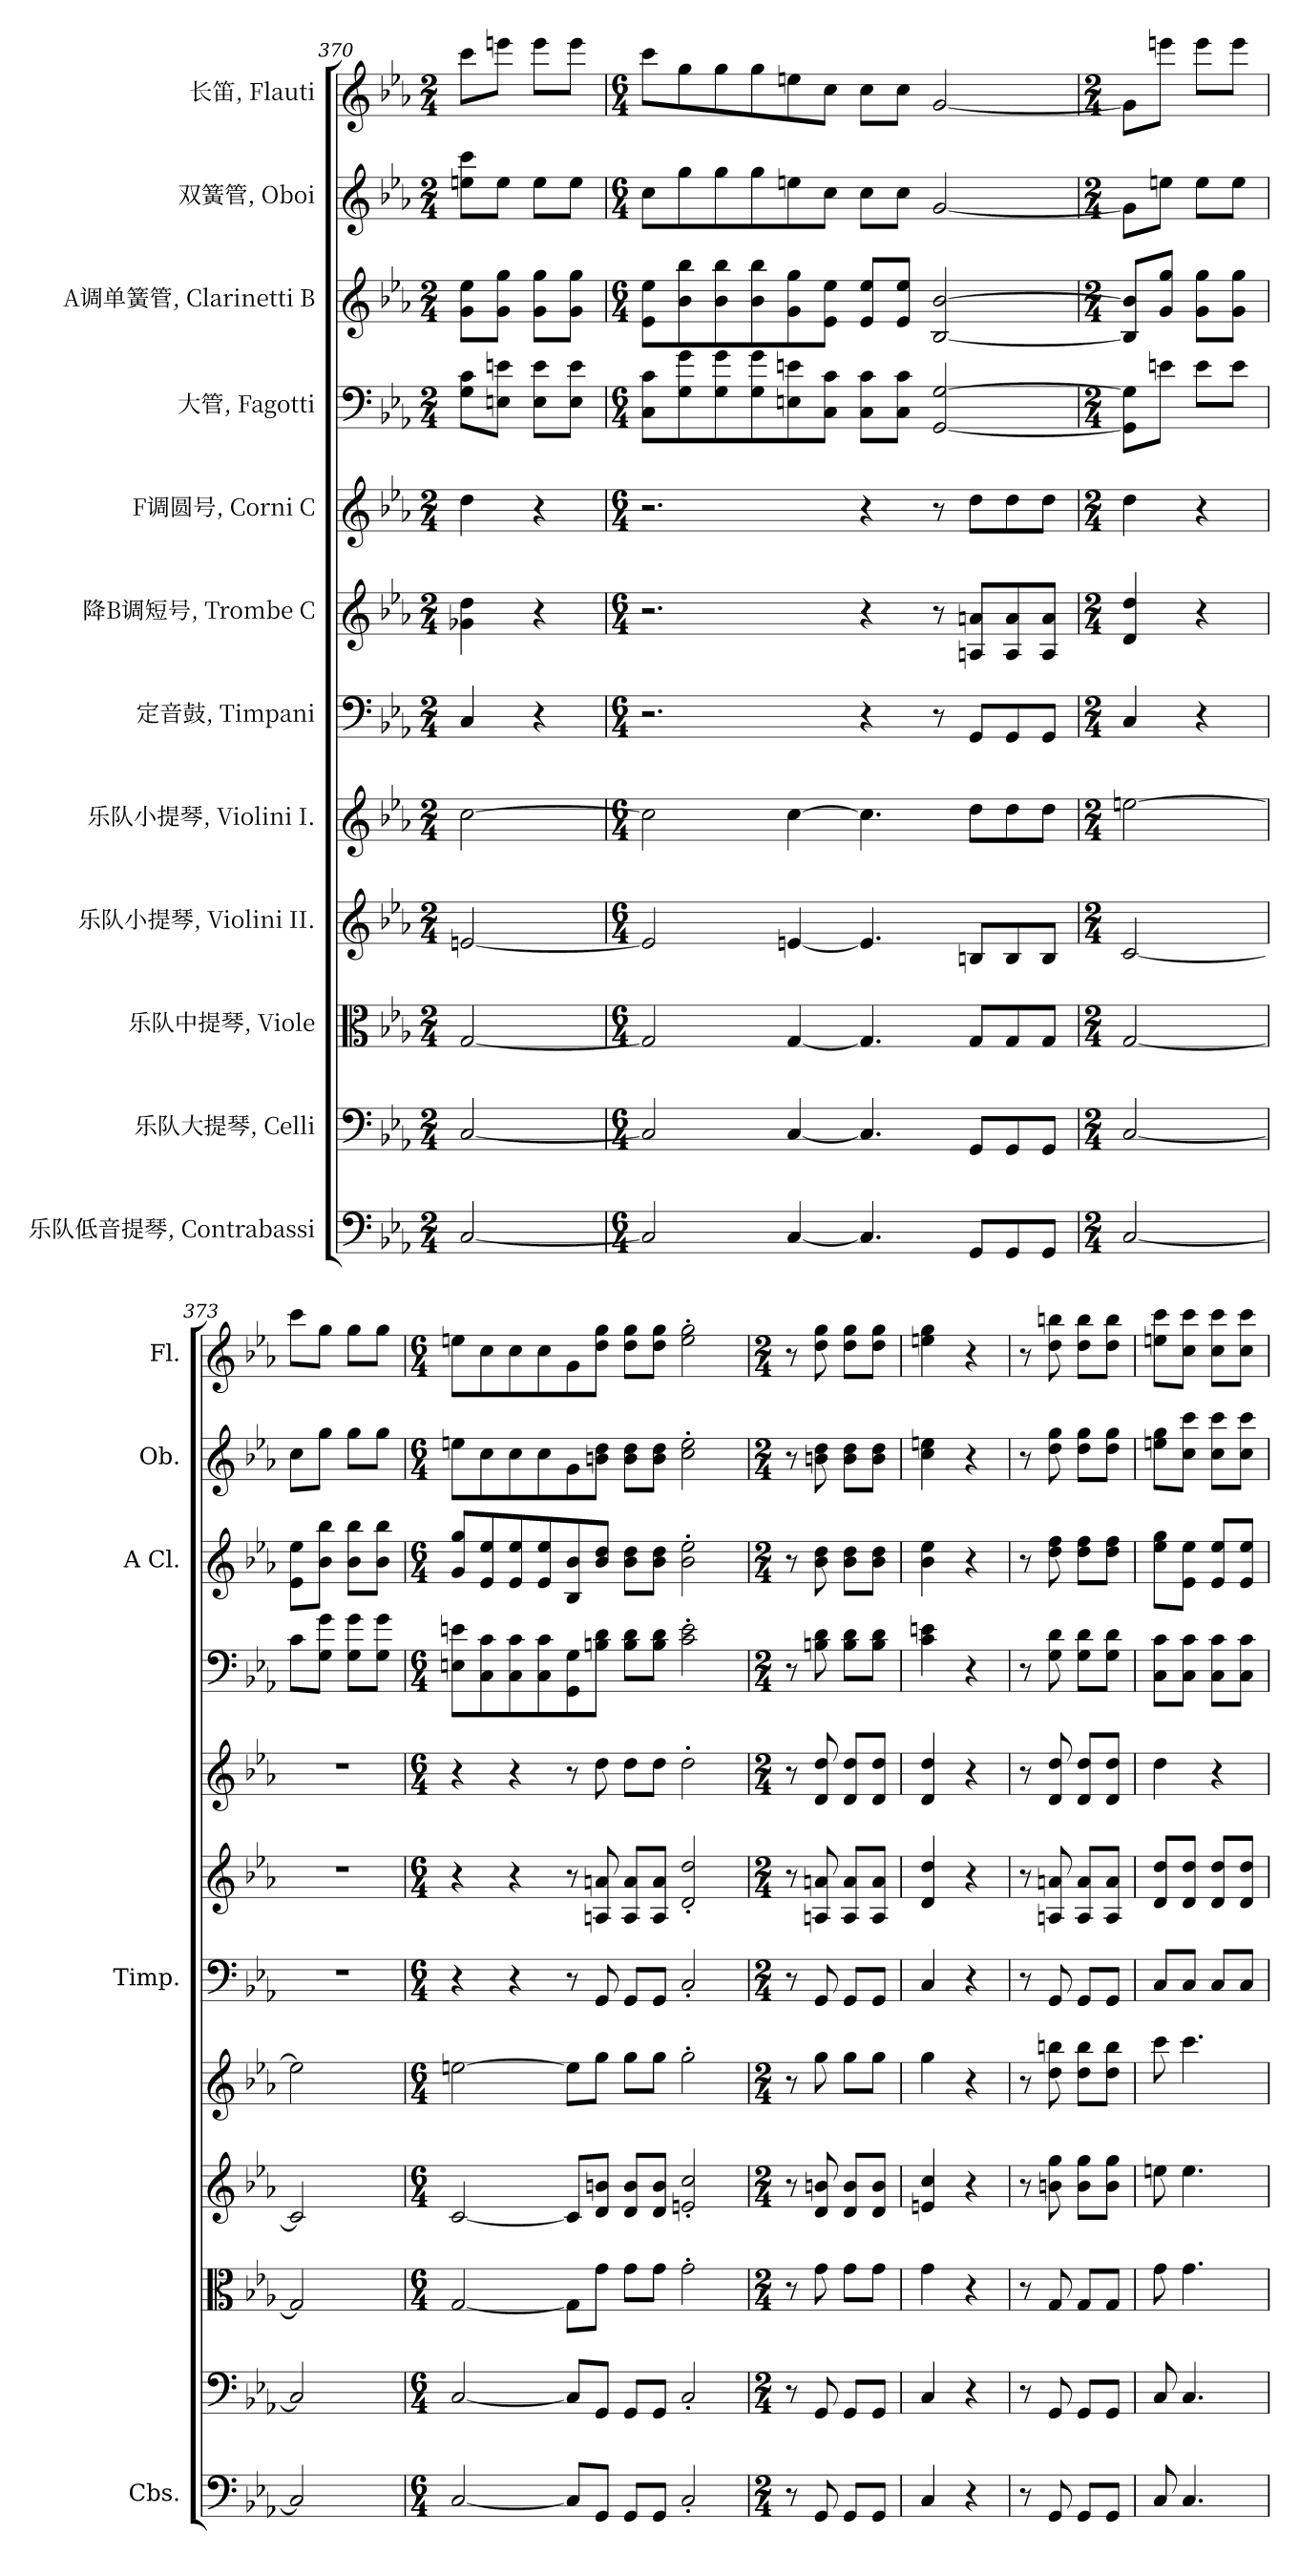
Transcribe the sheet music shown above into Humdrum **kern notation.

**kern	**kern	**kern	**kern	**kern	**kern	**kern	**kern	**kern	**kern	**kern	**kern
*part12	*part11	*part10	*part9	*part8	*part7	*part6	*part5	*part4	*part3	*part2	*part1
*staff12	*staff11	*staff10	*staff9	*staff8	*staff7	*staff6	*staff5	*staff4	*staff3	*staff2	*staff1
*I"乐队低音提琴, Contrabassi	*I"乐队大提琴, Celli	*I"乐队中提琴, Viole	*I"乐队小提琴, Violini II.	*I"乐队小提琴, Violini I.	*I"定音鼓, Timpani	*I"降B调短号, Trombe C	*I"F调圆号, Corni C	*I"大管, Fagotti	*I"A调单簧管, Clarinetti B	*I"双簧管, Oboi	*I"长笛, Flauti
*I'Cbs.	*	*	*	*	*I'Timp.	*	*	*	*I'A Cl.	*I'Ob.	*I'Fl.
*clefF4	*clefF4	*clefC3	*clefG2	*clefG2	*clefF4	*clefG2	*clefG2	*clefF4	*clefG2	*clefG2	*clefG2
*ITrd7c12	*	*	*	*	*	*ITrd1c2	*ITrd4c7	*	*ITrd2c3	*	*
*k[b-e-a-]	*k[b-e-a-]	*k[b-e-a-]	*k[b-e-a-]	*k[b-e-a-]	*k[b-e-a-]	*k[b-e-a-d-g-]	*k[b-e-a-d-]	*k[b-e-a-]	*k[]	*k[b-e-a-]	*k[b-e-a-]
*M2/4	*M2/4	*M2/4	*M2/4	*M2/4	*M2/4	*M2/4	*M2/4	*M2/4	*M2/4	*M2/4	*M2/4
=370	=370	=370	=370	=370	=370	=370	=370	=370	=370	=370	=370
[2CC/	[2C/	[2G/	[2en/	[2cc\	4C/	4f-X\ 4cc\	4g\	8G\ 8c\L	8e\ 8cc\L	8een\ 8ccc\L	8ccc\L
.	.	.	.	.	.	.	.	8En\ 8en\J	8e\ 8ee\J	8ee\J	8eeen\J
.	.	.	.	.	4r	4r	4r	8E\ 8e\L	8e\ 8ee\L	8ee\L	8eee\L
.	.	.	.	.	.	.	.	8E\ 8e\J	8e\ 8ee\J	8ee\J	8eee\J
!!LO:PB:g=z
=371	=371	=371	=371	=371	=371	=371	=371	=371	=371	=371	=371
*M6/4	*M6/4	*M6/4	*M6/4	*M6/4	*M6/4	*M6/4	*M6/4	*M6/4	*M6/4	*M6/4	*M6/4
2CC/]	2C/]	2G/]	2e/]	2cc\]	2.r	2.r	2.r	8C\ 8c\L	8c\ 8cc\L	8cc\L	8ccc\L
.	.	.	.	.	.	.	.	8G\ 8g\	8g\ 8gg\	8gg\	8gg\
.	.	.	.	.	.	.	.	8G\ 8g\	8g\ 8gg\	8gg\	8gg\
.	.	.	.	.	.	.	.	8G\ 8g\	8g\ 8gg\	8gg\	8gg\
[4CC/	[4C/	[4G/	[4en/	[4cc\	.	.	.	8En\ 8en\	8e\ 8ee\	8een\	8een\
.	.	.	.	.	.	.	.	8C\ 8c\J	8c\ 8cc\J	8cc\J	8cc\J
4.CC/]	4.C/]	4.G/]	4.e/]	4.cc\]	4r	4r	4r	8C\ 8c\L	8c/ 8cc/L	8cc\L	8cc\L
.	.	.	.	.	.	.	.	8C\ 8c\J	8c/ 8cc/J	8cc\J	8cc\J
.	.	.	.	.	8r	8r	8r	[2GG/ [2G/	[2G/ [2g/	[2g/	[2g/
8GGG/L	8GG/L	8G/L	8Bn/L	8dd\L	8GG/L	8Gn/ 8gn/L	8g\L	.	.	.	.
8GGG/	8GG/	8G/	8B/	8dd\	8GG/	8G/ 8g/	8g\	.	.	.	.
8GGG/J	8GG/J	8G/J	8B/J	8dd\J	8GG/J	8G/ 8g/J	8g\J	.	.	.	.
=372	=372	=372	=372	=372	=372	=372	=372	=372	=372	=372	=372
*M2/4	*M2/4	*M2/4	*M2/4	*M2/4	*M2/4	*M2/4	*M2/4	*M2/4	*M2/4	*M2/4	*M2/4
[2CC/	[2C/	[2G/	[2c/	[2een\	4C/	4c/ 4cc/	4g\	8GG\] 8G\]L	8G/] 8g/]L	8g\L]	8g\L]
.	.	.	.	.	.	.	.	8en\J	8e/ 8ee/J	8een\J	8eeen\J
.	.	.	.	.	4r	4r	4r	8e\L	8e\ 8ee\L	8ee\L	8eee\L
.	.	.	.	.	.	.	.	8e\J	8e\ 8ee\J	8ee\J	8eee\J
=373	=373	=373	=373	=373	=373	=373	=373	=373	=373	=373	=373
2CC/]	2C/]	2G/]	2c/]	2ee\]	2r	2r	2r	8c\L	8c\ 8cc\L	8cc\L	8ccc\L
.	.	.	.	.	.	.	.	8G\ 8g\J	8g\ 8gg\J	8gg\J	8gg\J
.	.	.	.	.	.	.	.	8G\ 8g\L	8g\ 8gg\L	8gg\L	8gg\L
.	.	.	.	.	.	.	.	8G\ 8g\J	8g\ 8gg\J	8gg\J	8gg\J
!!LO:PB:g=z
=374	=374	=374	=374	=374	=374	=374	=374	=374	=374	=374	=374
*M6/4	*M6/4	*M6/4	*M6/4	*M6/4	*M6/4	*M6/4	*M6/4	*M6/4	*M6/4	*M6/4	*M6/4
[2CC/	[2C/	[2G/	[2c/	[2een\	4r	4r	4r	8En\ 8en\L	8e/ 8ee/L	8een\L	8een\L
.	.	.	.	.	.	.	.	8C\ 8c\	8c/ 8cc/	8cc\	8cc\
.	.	.	.	.	4r	4r	4r	8C\ 8c\	8c/ 8cc/	8cc\	8cc\
.	.	.	.	.	.	.	.	8C\ 8c\	8c/ 8cc/	8cc\	8cc\
8CC/L]	8C/L]	8G\L]	8c/L]	8ee\L]	8r	8r	8r	8GG\ 8G\	8G/ 8g/	8g\	8g\
8GGG/J	8GG/J	8g\J	8d/ 8bn/J	8gg\J	8GG/	8Gn/ 8gn/	8g\	8Bn\ 8d\J	8g/ 8b/J	8bn\ 8dd\J	8dd\ 8gg\J
8GGG/L	8GG/L	8g\L	8d/ 8b/L	8gg\L	8GG/L	8G/ 8g/L	8g\L	8B\ 8d\L	8g\ 8b\L	8b\ 8dd\L	8dd\ 8gg\L
8GGG/J	8GG/J	8g\J	8d/ 8b/J	8gg\J	8GG/J	8G/ 8g/J	8g\J	8B\ 8d\J	8g\ 8b\J	8b\ 8dd\J	8dd\ 8gg\J
2CC'/	2C'/	2g'\	2en/' 2cc/'	2gg'\	2C'/	2c/' 2cc/'	2g'\	2c\' 2e\'	2g\' 2cc\'	2cc\' 2ee\'	2ee\' 2gg\'
=375	=375	=375	=375	=375	=375	=375	=375	=375	=375	=375	=375
*M2/4	*M2/4	*M2/4	*M2/4	*M2/4	*M2/4	*M2/4	*M2/4	*M2/4	*M2/4	*M2/4	*M2/4
8r	8r	8r	8r	8r	8r	8r	8r	8r	8r	8r	8r
8GGG/	8GG/	8g\	8d/ 8bn/	8gg\	8GG/	8Gn/ 8gn/	8G/ 8g/	8Bn\ 8d\	8g\ 8b\	8bn\ 8dd\	8dd\ 8gg\
8GGG/L	8GG/L	8g\L	8d/ 8b/L	8gg\L	8GG/L	8G/ 8g/L	8G/ 8g/L	8B\ 8d\L	8g\ 8b\L	8b\ 8dd\L	8dd\ 8gg\L
8GGG/J	8GG/J	8g\J	8d/ 8b/J	8gg\J	8GG/J	8G/ 8g/J	8G/ 8g/J	8B\ 8d\J	8g\ 8b\J	8b\ 8dd\J	8dd\ 8gg\J
=376	=376	=376	=376	=376	=376	=376	=376	=376	=376	=376	=376
4CC/	4C/	4g\	4en/ 4cc/	4gg\	4C/	4c/ 4cc/	4G/ 4g/	4c\ 4en\	4g\ 4cc\	4cc\ 4een\	4een\ 4gg\
4r	4r	4r	4r	4r	4r	4r	4r	4r	4r	4r	4r
=377	=377	=377	=377	=377	=377	=377	=377	=377	=377	=377	=377
8r	8r	8r	8r	8r	8r	8r	8r	8r	8r	8r	8r
8GGG/	8GG/	8G/	8bn\ 8gg\	8dd\ 8bbn\	8GG/	8Gn/ 8gn/	8G/ 8g/	8G\ 8d\	8b\ 8dd\	8dd\ 8gg\	8dd\ 8bbn\
8GGG/L	8GG/L	8G/L	8b\ 8gg\L	8dd\ 8bb\L	8GG/L	8G/ 8g/L	8G/ 8g/L	8G\ 8d\L	8b\ 8dd\L	8dd\ 8gg\L	8dd\ 8bb\L
8GGG/J	8GG/J	8G/J	8b\ 8gg\J	8dd\ 8bb\J	8GG/J	8G/ 8g/J	8G/ 8g/J	8G\ 8d\J	8b\ 8dd\J	8dd\ 8gg\J	8dd\ 8bb\J
=378	=378	=378	=378	=378	=378	=378	=378	=378	=378	=378	=378
8CC/	8C/	8g\	8een\	8ccc\	8C/L	8c/ 8cc/L	4g\	8C\ 8c\L	8cc\ 8ee\L	8een\ 8gg\L	8een\ 8ccc\L
4.CC/	4.C/	4.g\	4.ee\	4.ccc\	8C/J	8c/ 8cc/J	.	8C\ 8c\J	8c\ 8cc\J	8cc\ 8ccc\J	8cc\ 8ccc\J
.	.	.	.	.	8C/L	8c/ 8cc/L	4r	8C\ 8c\L	8c/ 8cc/L	8cc\ 8ccc\L	8cc\ 8ccc\L
.	.	.	.	.	8C/J	8c/ 8cc/J	.	8C\ 8c\J	8c/ 8cc/J	8cc\ 8ccc\J	8cc\ 8ccc\J
=	=	=	=	=	=	=	=	=	=	=	=
*-	*-	*-	*-	*-	*-	*-	*-	*-	*-	*-	*-
